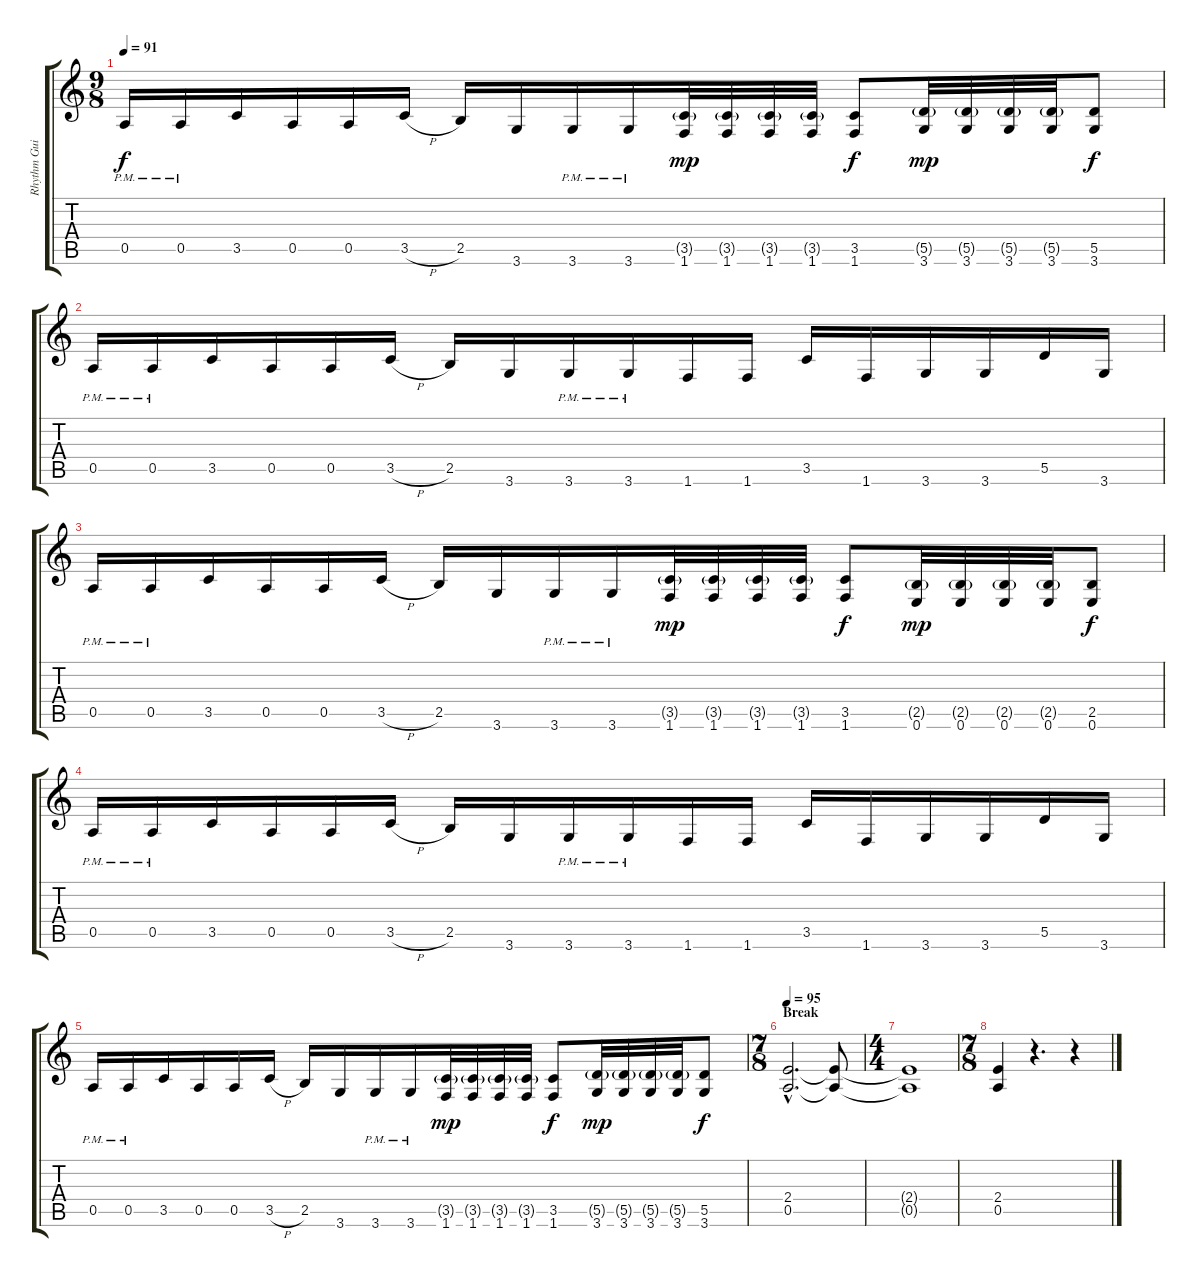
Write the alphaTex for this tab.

\track ("Rhythm Guitar 2" "Rhythm Gui") {instrument distortionguitar}
\staff {score tabs}
\tuning (E4 B3 G3 D3 A2 E2) {hide}
\ts (9 8)
\tempo 91
\clef g2
\ks c
0.5{pm}.16{dy f} 0.5{pm}.16 3.5.16 0.5.16 0.5.16 3.5{h}.16 2.5.16 3.6.16 3.6{pm}.16 3.6{pm}.16 (3.5{g} 1.6).32{dy mp} (3.5{g} 1.6).32 (3.5{g} 1.6).32 (3.5{g} 1.6).32 (3.5 1.6).8{dy f} (5.5{g} 3.6).32{dy mp} (5.5{g} 3.6).32 (5.5{g} 3.6).32 (5.5{g} 3.6).32 (5.5 3.6).8{dy f} |
0.5{pm}.16 0.5{pm}.16 3.5.16 0.5.16 0.5.16 3.5{h}.16 2.5.16 3.6.16 3.6{pm}.16 3.6{pm}.16 1.6.16 1.6.16 3.5.16 1.6.16 3.6.16 3.6.16 5.5.16 3.6.16 |
0.5{pm}.16 0.5{pm}.16 3.5.16 0.5.16 0.5.16 3.5{h}.16 2.5.16 3.6.16 3.6{pm}.16 3.6{pm}.16 (3.5{g} 1.6).32{dy mp} (3.5{g} 1.6).32 (3.5{g} 1.6).32 (3.5{g} 1.6).32 (3.5 1.6).8{dy f} (2.5{g} 0.6).32{dy mp} (2.5{g} 0.6).32 (2.5{g} 0.6).32 (2.5{g} 0.6).32 (2.5 0.6).8{dy f} |
0.5{pm}.16 0.5{pm}.16 3.5.16 0.5.16 0.5.16 3.5{h}.16 2.5.16 3.6.16 3.6{pm}.16 3.6{pm}.16 1.6.16 1.6.16 3.5.16 1.6.16 3.6.16 3.6.16 5.5.16 3.6.16 |
0.5{pm}.16 0.5{pm}.16 3.5.16 0.5.16 0.5.16 3.5{h}.16 2.5.16 3.6.16 3.6{pm}.16 3.6{pm}.16 (3.5{g} 1.6).32{dy mp} (3.5{g} 1.6).32 (3.5{g} 1.6).32 (3.5{g} 1.6).32 (3.5 1.6).8{dy f} (5.5{g} 3.6).32{dy mp} (5.5{g} 3.6).32 (5.5{g} 3.6).32 (5.5{g} 3.6).32 (5.5 3.6).8{dy f} |
\ts (7 8)
\section ("" "Break")
\tempo 95
(2.4{hac} 0.5{hac}).2{d} (2.4{t} 0.5{t}).8 |
\ts (4 4)
(2.4{t} 0.5{t}).1 |
\ts (7 8)
(2.4 0.5).4 r.4{d} r.4
